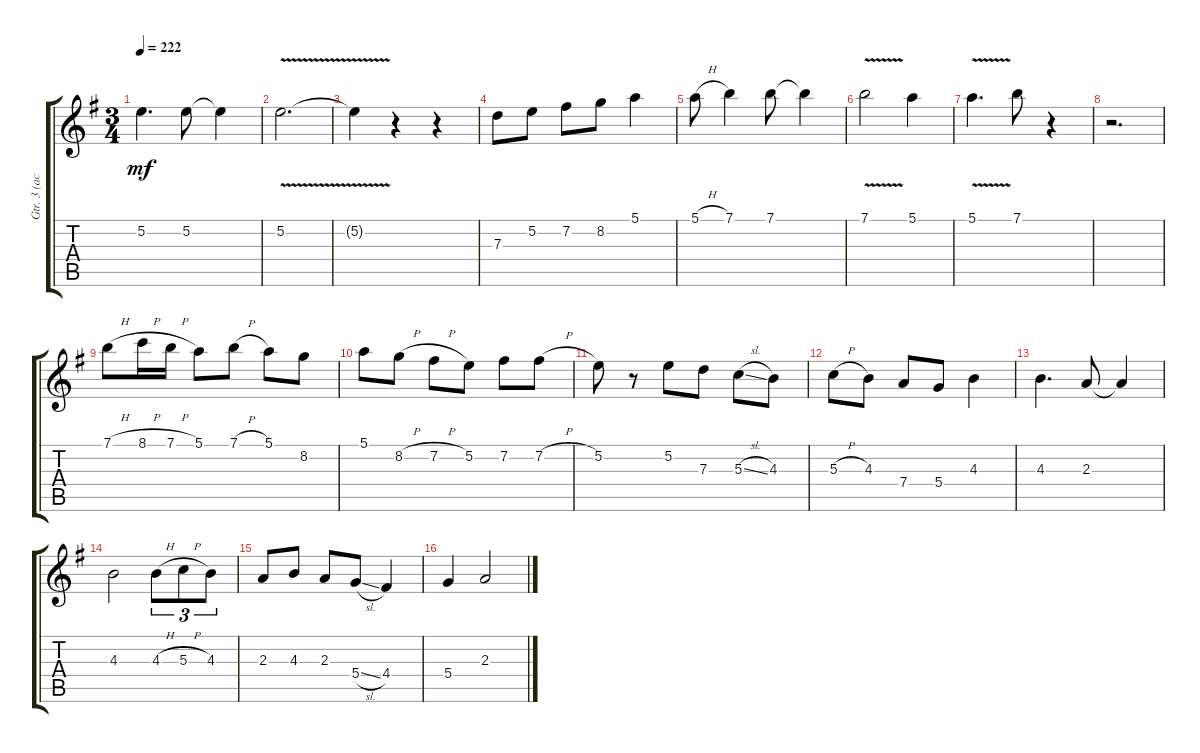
\track ("Gtr. 3 (acous.)" "Gtr. 3 (ac") {instrument acousticguitarsteel}
\staff {score tabs}
\tuning (E4 B3 G3 D3 A2 E2) {hide}
\ts (3 4)
\tempo 222
\clef g2
\ks g
5.2.4{d dy mf} 5.2.8 5.2{t}.4 |
5.2{v}.2{d} |
5.2{t}.4 r.4 r.4 |
7.3.8 5.2.8 7.2.8 8.2.8 5.1.4 |
5.1{h}.8 7.1.4 7.1.8 7.1{t}.4 |
7.1{v}.2 5.1.4 |
5.1{v}.4{d} 7.1.8 r.4 |
r.2{d} |
7.1{h}.8 8.1{h}.16 7.1{h}.16 5.1.8 7.1{h}.8 5.1.8 8.2.8 |
5.1.8 8.2{h}.8 7.2{h}.8 5.2.8 7.2.8 7.2{h}.8 |
5.2.8 r.8 5.2.8 7.3.8 5.3{sl}.8 4.3.8 |
5.3{h}.8 4.3.8 7.4.8 5.4.8 4.3.4 |
4.3.4{d} 2.3.8 2.3{t}.4 |
4.3.2 4.3{h}.8{tu (3 2)} 5.3{h}.8{tu (3 2)} 4.3.8{tu (3 2)} |
2.3.8 4.3.8 2.3.8 5.4{sl}.8 4.4.4 |
5.4.4 2.3.2
